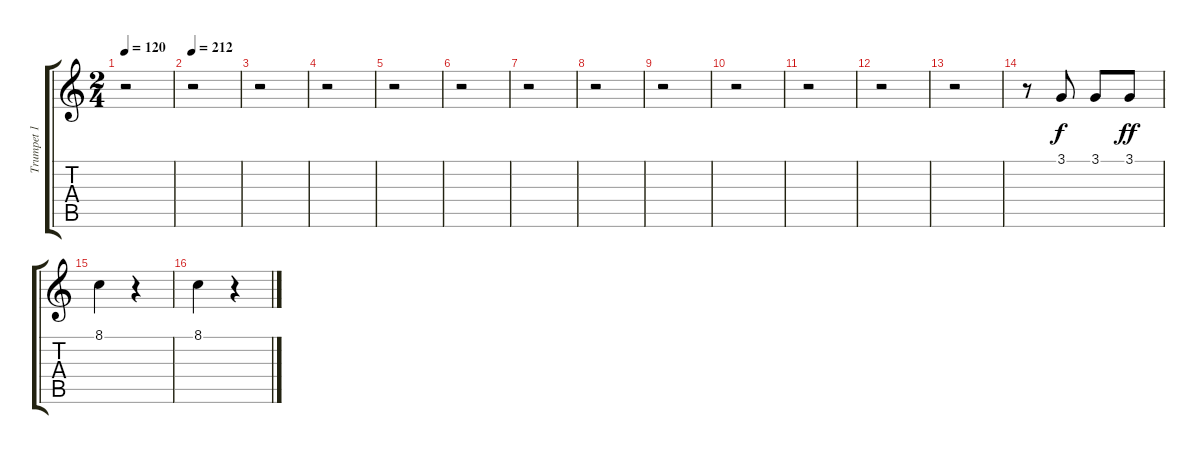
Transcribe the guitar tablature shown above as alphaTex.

\track ("Trumpet 1" "Trumpet 1") {instrument trumpet}
\staff {score tabs}
\tuning (E4 B3 G3 D3 A2 E2) {hide}
\ts (2 4)
\tempo 120
\clef g2
\ks c
r.2{dy fff} |
\tempo 212
r.2 |
r.2 |
r.2 |
r.2 |
r.2 |
r.2 |
r.2 |
r.2 |
r.2 |
r.2 |
r.2 |
r.2 |
r.8 3.1.8{dy f} 3.1.8 3.1.8{dy ff} |
8.1.4 r.4 |
8.1.4 r.4
